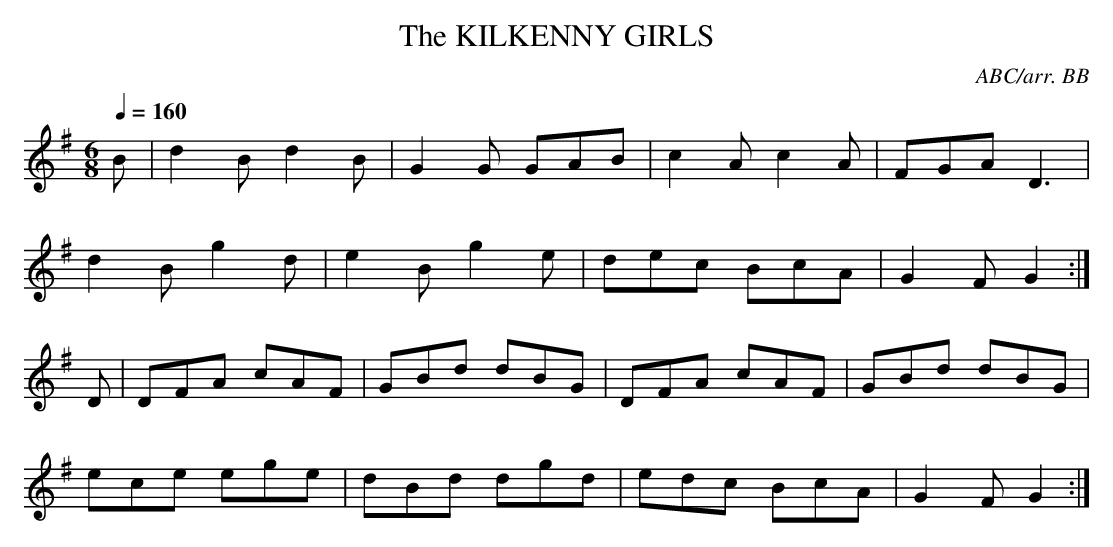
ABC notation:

X:1
T:KILKENNY GIRLS, The
C:ABC/arr. BB
Q:1/4=160
L:1/8
M:6/8
K:G
B|d2B d2B|G2G GAB|c2A c2A|FGA D3|
d2B g2d|e2B g2e|dec BcA|G2F G2 :|
D|DFA cAF|GBd dBG|DFA cAF|GBd dBG|
ece ege|dBd dgd|edc BcA|G2F G2 :|
